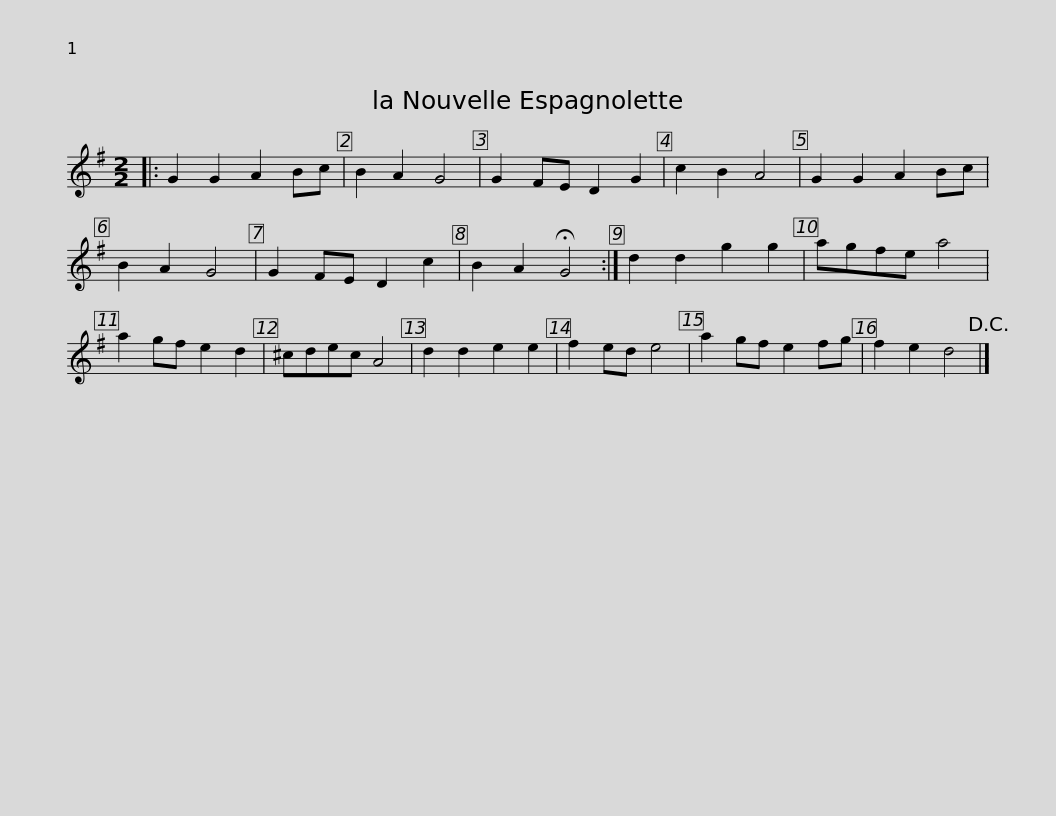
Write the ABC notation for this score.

X:1
L:1/8
M:2/2
I:linebreak $
K:G
V:1 treble
V:1
|: G2 G2 A2 Bc | B2 A2 G4 | G2 FE D2 G2 | c2 B2 A4 | G2 G2 A2 Bc | %5
 B2 A2 G4 | G2 FE D2 c2 | B2 A2 !fermata!G4 :| d2 d2 g2 g2 |$ agfe a4 | %10
 a2 gf e2 d2 | ^cdec A4 | d2 d2 e2 e2 | f2 ed e4 | a2 gf e2 fg | %15
 f2 e2 d4!D.C.! |] %16
